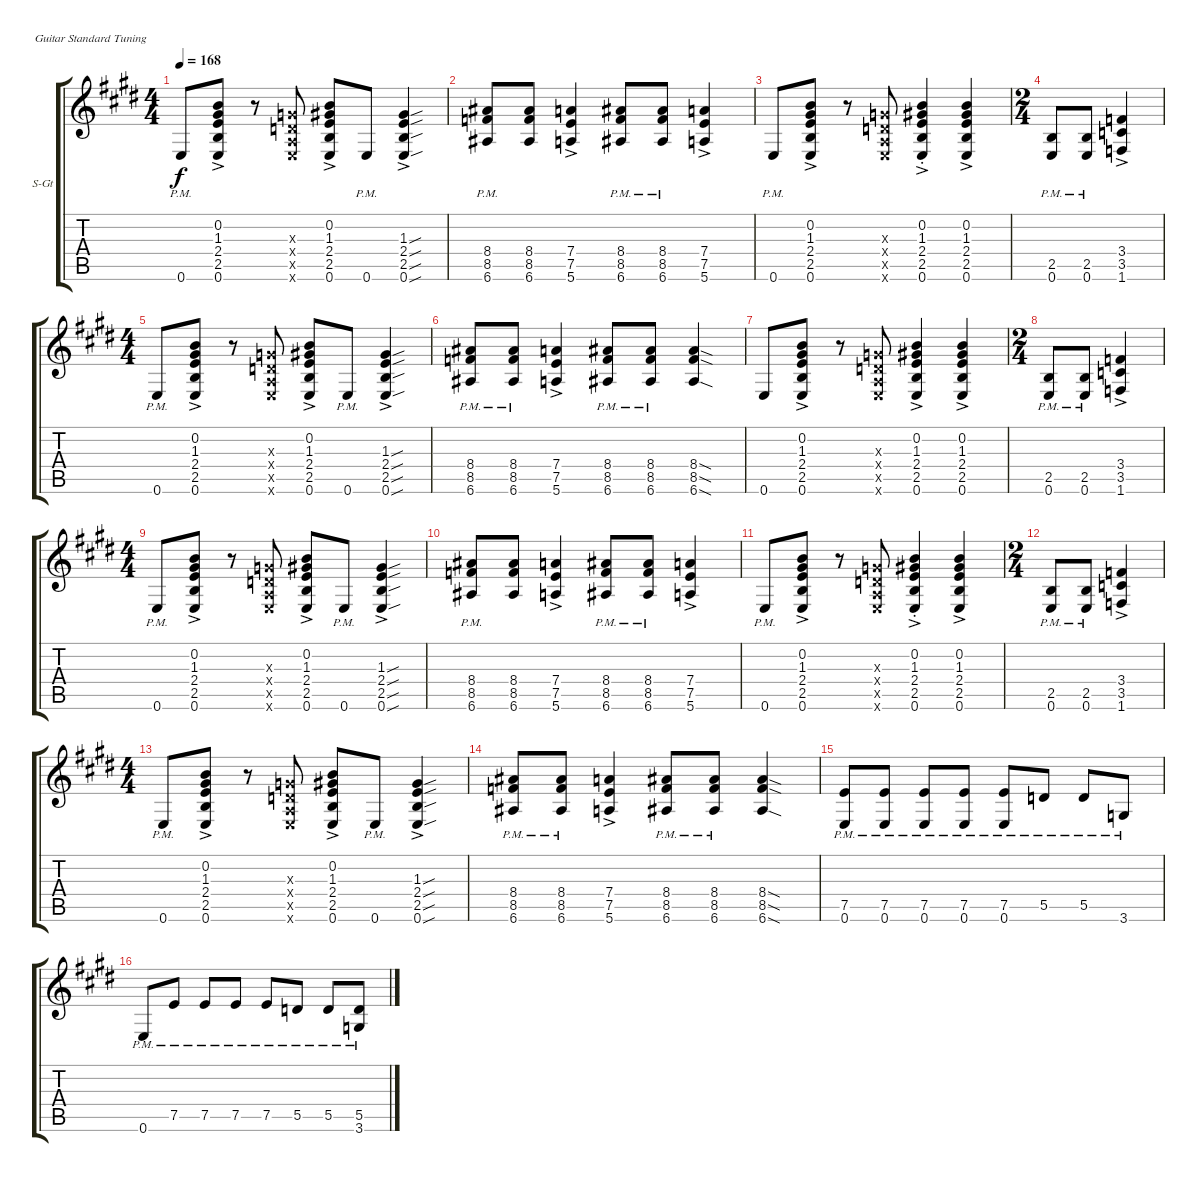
\bracketExtendMode groupsimilarinstruments
\firstSystemTrackNameOrientation horizontal
\otherSystemsTrackNameOrientation horizontal
\track ("Guitar II" "S-Gt") {instrument acousticguitarsteel}
\staff {score tabs}
\tuning (E4 B3 G3 D3 A2 E2)
\ts (4 4)
\tempo 168
\clef g2
\scale
1.10845
\ks e
0.6{pm}.8{dy f} (2.4 2.5 0.6{ac} 1.3 0.2).8 r.8 (0.4{x} 0.5{x} 0.6{x} 0.3{x}).8 (2.4{ac} 2.5{ac} 0.6{ac} 0.2{ac} 1.3{ac}).8 0.6{pm}.8 (0.6{sou ac} 2.5{sou} 2.4{sou} 1.3{sou}).4 |
\scale
0.891551 (8.5 6.6{pm} 8.4).8 (8.5 6.6 8.4).8 (7.4 7.5 5.6{ac}).4 (8.5{pm} 6.6{pm} 8.4{pm}).8 (8.5{pm} 6.6{pm} 8.4{pm}).8 (7.4 7.5{ac} 5.6).4 |
\scale
1.07818 0.6{pm}.8 (2.4 2.5 0.6{ac} 1.3 0.2).8 r.8 (0.4{x} 0.5{x} 0.6{x} 0.3{x}).8 (2.4 2.5 0.6 1.3 0.2{ac st}).4 (2.4 2.5{ac} 0.6 1.3 0.2).4 |
\ts (2 4)
\scale
0.921816 (0.6{pm} 2.5{pm}).8 (0.6{pm} 2.5{pm}).8 (3.4 3.5 1.6{ac}).4 |
\ts (4 4)
\scale
1.10845 0.6{pm}.8 (2.4 2.5 0.6 1.3 0.2{ac}).8 r.8 (0.4{x} 0.5{x} 0.6{x} 0.3{x}).8 (2.4 2.5 0.6{ac} 1.3 0.2).8 0.6{pm}.8 (2.4{sou} 2.5{sou} 0.6{sou ac} 1.3{sou}).4 |
\scale
0.891551 (8.5{pm} 6.6{pm} 8.4{pm}).8 (8.5{pm} 6.6{pm} 8.4{pm}).8 (7.4 7.5 5.6{ac}).4 (8.5{pm} 6.6{pm} 8.4{pm}).8 (8.5{pm} 6.6{pm} 8.4{pm}).8 (8.4{sod} 8.5{sod} 6.6{sod}).4 |
\scale
1.07818 0.6.8 (2.4{ac} 2.5{ac} 0.6{ac} 1.3{ac} 0.2{ac}).8 r.8 (0.4{x} 0.5{x} 0.6{x} 0.3{x}).8 (2.4{ac} 2.5{ac} 0.6{ac} 0.2{ac} 1.3{ac}).4 (2.4{ac} 2.5{ac} 0.6{ac} 0.2{ac} 1.3{ac}).4 |
\ts (2 4)
\scale
0.921816 (0.6{pm} 2.5{pm}).8 (0.6{pm} 2.5{pm}).8 (3.4 3.5 1.6{ac}).4 |
\ts (4 4)
\scale
1.10845 0.6{pm}.8 (2.4 2.5 0.6{ac} 1.3 0.2).8 r.8 (0.4{x} 0.5{x} 0.6{x} 0.3{x}).8 (2.4{ac} 2.5{ac} 0.6{ac} 0.2{ac} 1.3{ac}).8 0.6{pm}.8 (0.6{sou ac} 2.5{sou} 2.4{sou} 1.3{sou}).4 |
\scale
0.891551 (8.5 6.6{pm} 8.4).8 (8.5 6.6 8.4).8 (7.4 7.5 5.6{ac}).4 (8.5{pm} 6.6{pm} 8.4{pm}).8 (8.5{pm} 6.6{pm} 8.4{pm}).8 (7.4 7.5{ac} 5.6).4 |
\scale
1.07818 0.6{pm}.8 (2.4 2.5 0.6{ac} 1.3 0.2).8 r.8 (0.4{x} 0.5{x} 0.6{x} 0.3{x}).8 (2.4 2.5 0.6 1.3 0.2{ac st}).4 (2.4 2.5{ac} 0.6 1.3 0.2).4 |
\ts (2 4)
\scale
0.921816 (0.6{pm} 2.5{pm}).8 (0.6{pm} 2.5{pm}).8 (3.4 3.5 1.6{ac}).4 |
\ts (4 4)
\scale
1.10845 0.6{pm}.8 (2.4 2.5 0.6 1.3 0.2{ac}).8 r.8 (0.4{x} 0.5{x} 0.6{x} 0.3{x}).8 (2.4 2.5 0.6{ac} 1.3 0.2).8 0.6{pm}.8 (2.4{sou} 2.5{sou} 0.6{sou ac} 1.3{sou}).4 |
\scale
0.891551 (8.5{pm} 6.6{pm} 8.4{pm}).8 (8.5{pm} 6.6{pm} 8.4{pm}).8 (7.4 7.5 5.6{ac}).4 (8.5{pm} 6.6{pm} 8.4{pm}).8 (8.5{pm} 6.6{pm} 8.4{pm}).8 (8.4{sod} 8.5{sod} 6.6{sod}).4 |
\scale
1.07818 (7.5{pm} 0.6{pm}).8 (7.5{pm} 0.6{pm}).8 (7.5{pm} 0.6{pm}).8 (7.5{pm} 0.6{pm}).8 (7.5{pm} 0.6{pm}).8 5.5{pm}.8 5.5{pm}.8 3.6{pm}.8 |
\scale
0.921816 0.6{pm}.8 7.5{pm}.8 7.5{pm}.8 7.5{pm}.8 7.5{pm}.8 5.5{pm}.8 5.5{pm}.8 (3.6{pm} 5.5{pm}).8
